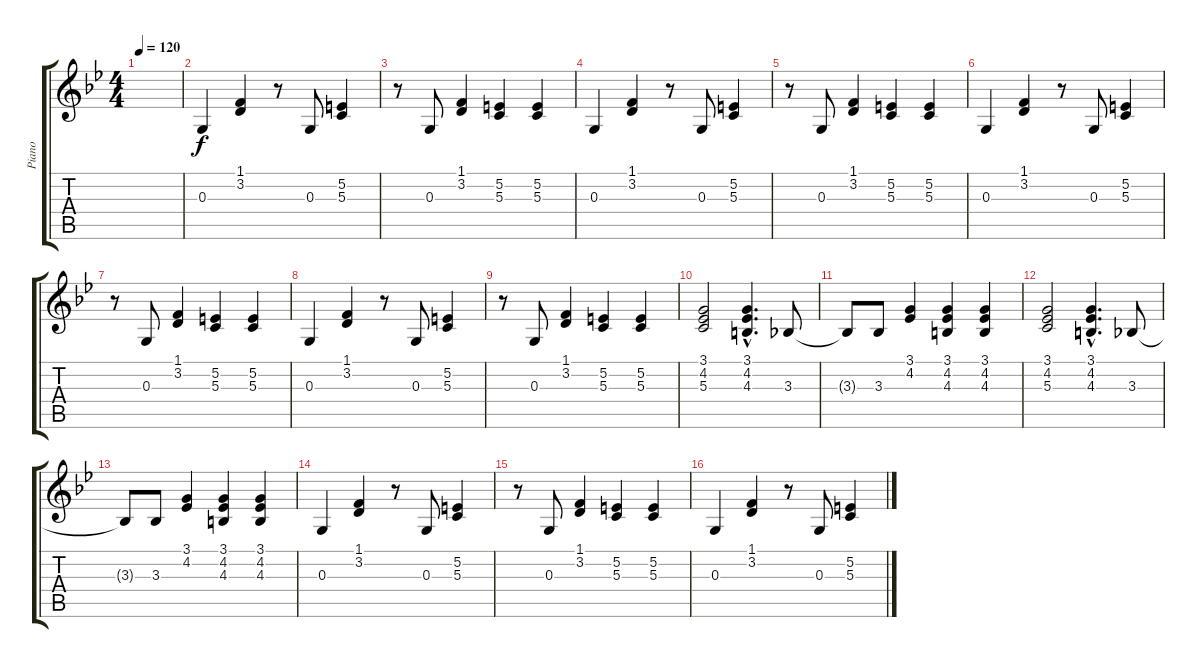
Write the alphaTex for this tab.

\track ("Piano" "Piano") {instrument pad3polysynth}
\staff {score tabs}
\tuning (E4 B3 G3 D3 A2 E2) {hide}
\ts (4 4)
\tempo 120
\clef g2
\ks bb
|
0.3.4 (1.1 3.2).4 r.8 0.3.8 (5.2 5.3).4 |
r.8 0.3.8 (1.1 3.2).4 (5.2 5.3).4 (5.2 5.3).4 |
0.3.4 (1.1 3.2).4 r.8 0.3.8 (5.2 5.3).4 |
r.8 0.3.8 (1.1 3.2).4 (5.2 5.3).4 (5.2 5.3).4 |
0.3.4 (1.1 3.2).4 r.8 0.3.8 (5.2 5.3).4 |
r.8 0.3.8 (1.1 3.2).4 (5.2 5.3).4 (5.2 5.3).4 |
0.3.4 (1.1 3.2).4 r.8 0.3.8 (5.2 5.3).4 |
r.8 0.3.8 (1.1 3.2).4 (5.2 5.3).4 (5.2 5.3).4 |
(3.1 4.2 5.3).2 (3.1{hac} 4.2{hac} 4.3{hac}).4{d} 3.3.8 |
3.3{t}.8 3.3.8 (3.1 4.2).4 (3.1 4.2 4.3).4 (3.1 4.2 4.3).4 |
(3.1 4.2 5.3).2 (3.1{hac} 4.2{hac} 4.3{hac}).4{d} 3.3.8 |
3.3{t}.8 3.3.8 (3.1 4.2).4 (3.1 4.2 4.3).4 (3.1 4.2 4.3).4 |
0.3.4 (1.1 3.2).4 r.8 0.3.8 (5.2 5.3).4 |
r.8 0.3.8 (1.1 3.2).4 (5.2 5.3).4 (5.2 5.3).4 |
0.3.4 (1.1 3.2).4 r.8 0.3.8 (5.2 5.3).4
